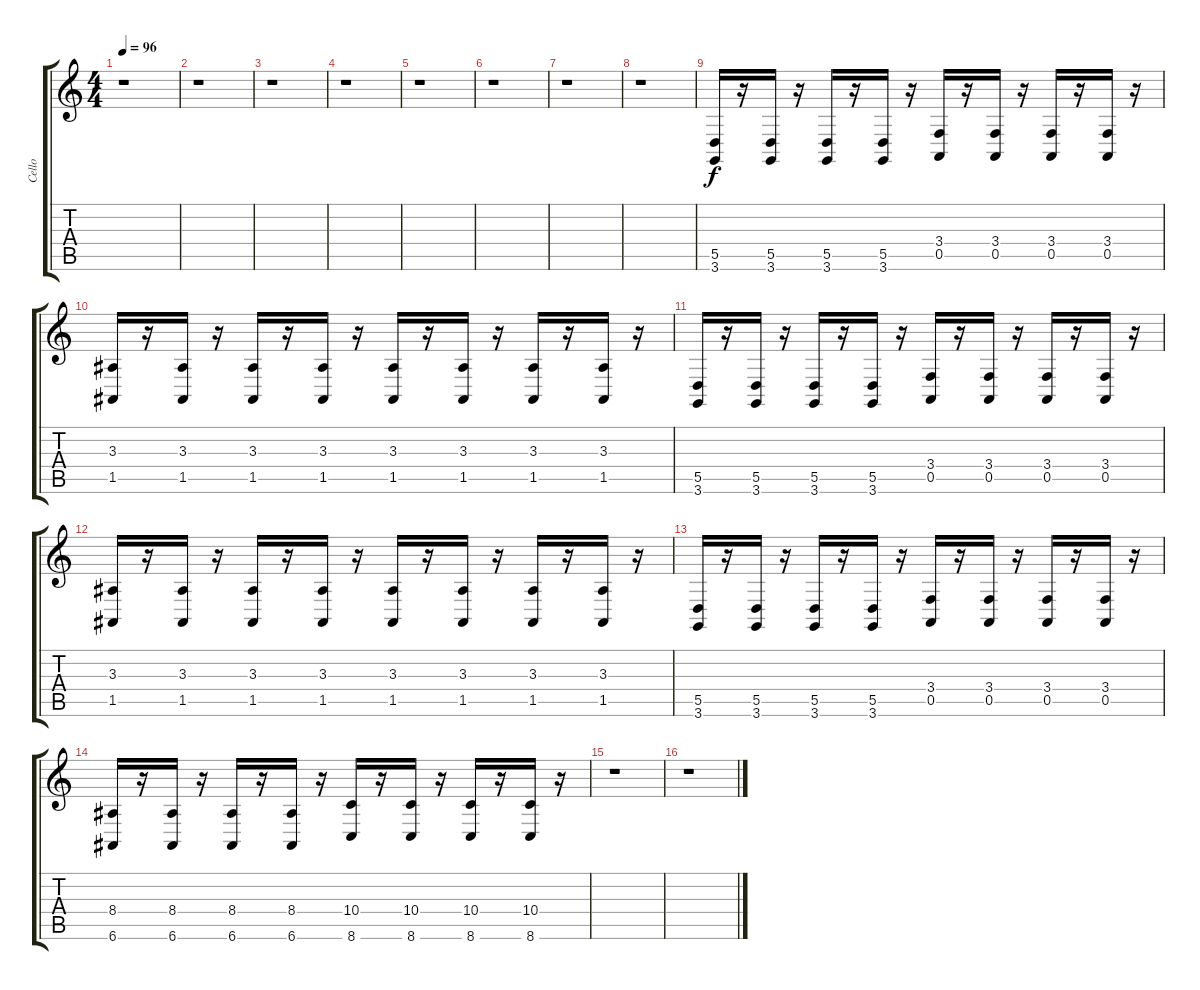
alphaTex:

\track ("Cello" "Cello") {instrument cello}
\staff {score tabs}
\tuning (E4 B3 G3 D3 A2 E2) {hide}
\ts (4 4)
\tempo 96
\clef g2
\ks c
r.1{dy f} |
r.1 |
r.1 |
r.1 |
r.1 |
r.1 |
r.1 |
r.1 |
(5.5 3.6).16 r.16 (5.5 3.6).16 r.16 (5.5 3.6).16 r.16 (5.5 3.6).16 r.16 (3.4 0.5).16 r.16 (3.4 0.5).16 r.16 (3.4 0.5).16 r.16 (3.4 0.5).16 r.16 |
(3.3 1.5).16 r.16 (3.3 1.5).16 r.16 (3.3 1.5).16 r.16 (3.3 1.5).16 r.16 (3.3 1.5).16 r.16 (3.3 1.5).16 r.16 (3.3 1.5).16 r.16 (3.3 1.5).16 r.16 |
(5.5 3.6).16 r.16 (5.5 3.6).16 r.16 (5.5 3.6).16 r.16 (5.5 3.6).16 r.16 (3.4 0.5).16 r.16 (3.4 0.5).16 r.16 (3.4 0.5).16 r.16 (3.4 0.5).16 r.16 |
(3.3 1.5).16 r.16 (3.3 1.5).16 r.16 (3.3 1.5).16 r.16 (3.3 1.5).16 r.16 (3.3 1.5).16 r.16 (3.3 1.5).16 r.16 (3.3 1.5).16 r.16 (3.3 1.5).16 r.16 |
(5.5 3.6).16 r.16 (5.5 3.6).16 r.16 (5.5 3.6).16 r.16 (5.5 3.6).16 r.16 (3.4 0.5).16 r.16 (3.4 0.5).16 r.16 (3.4 0.5).16 r.16 (3.4 0.5).16 r.16 |
(8.4 6.6).16 r.16 (8.4 6.6).16 r.16 (8.4 6.6).16 r.16 (8.4 6.6).16 r.16 (10.4 8.6).16 r.16 (10.4 8.6).16 r.16 (10.4 8.6).16 r.16 (10.4 8.6).16 r.16 |
r.1 |
r.1
